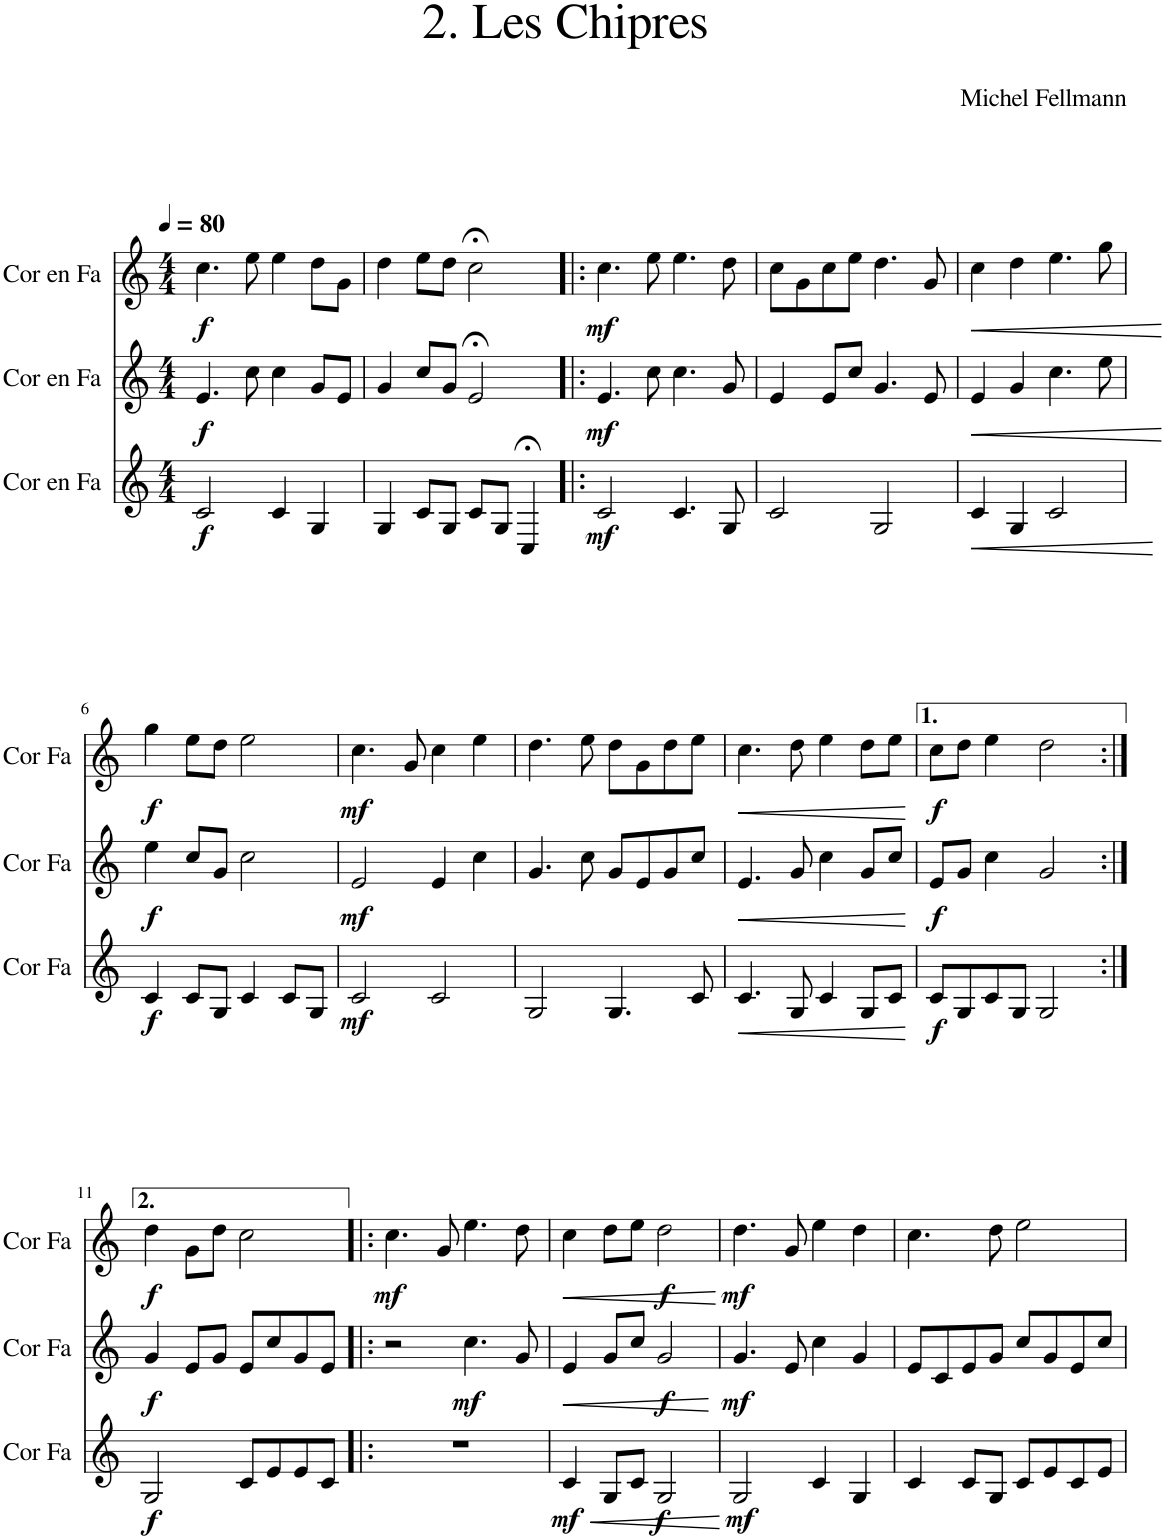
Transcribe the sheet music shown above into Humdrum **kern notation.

**kern	**dynam	**kern	**dynam	**kern	**dynam
*part3	*part3	*part2	*part2	*part1	*part1
*staff3	*staff3	*staff2	*staff2	*staff1	*staff1
*I"Cor en Fa	*	*I"Cor en Fa	*	*I"Cor en Fa	*
*I'Cor Fa	*	*I'Cor Fa	*	*I'Cor Fa	*
*clefG2	*	*clefG2	*	*clefG2	*
*Trd4c7	*	*Trd4c7	*	*Trd4c7	*
*k[]	*	*k[]	*	*k[]	*
*M4/4	*	*M4/4	*	*M4/4	*
*MM80	*	*MM80	*	*MM80	*
=1	=1	=1	=1	=1	=1
!	!LO:DY:b	!	!LO:DY:b	!	!LO:DY:b
2c/	f	4.e/	f	4.cc\	f
.	.	8cc\	.	8ee\	.
4c/	.	4cc\	.	4ee\	.
4G/	.	8g/L	.	8dd\L	.
.	.	8e/J	.	8g\J	.
=2	=2	=2	=2	=2	=2
4G/	.	4g/	.	4dd\	.
8c/L	.	8cc/L	.	8ee\L	.
8G/J	.	8g/J	.	8dd\J	.
8c/L	.	2e;</	.	2cc;<\	.
8G/J	.	.	.	.	.
4C;</	.	.	.	.	.
=3!|:	=3!|:	=3!|:	=3!|:	=3!|:	=3!|:
!	!LO:DY:b	!	!LO:DY:b	!	!LO:DY:b
2c/	mf	4.e/	mf	4.cc\	mf
.	.	8cc\	.	8ee\	.
4.c/	.	4.cc\	.	4.ee\	.
8G/	.	8g/	.	8dd\	.
=4	=4	=4	=4	=4	=4
2c/	.	4e/	.	8cc\L	.
.	.	.	.	8g\	.
.	.	8e/L	.	8cc\	.
.	.	8cc/J	.	8ee\J	.
2G/	.	4.g/	.	4.dd\	.
.	.	8e/	.	8g/	.
=5	=5	=5	=5	=5	=5
!	!LO:HP:b	!	!LO:HP:b	!	!LO:HP:b
4c/	<	4e/	<	4cc\	<
4G/	.	4g/	.	4dd\	.
2c/	.	4.cc\	.	4.ee\	.
.	.	8ee\	.	8gg\	.
.	[	.	[	.	[
!!LO:LB:g=z
=6	=6	=6	=6	=6	=6
!	!LO:DY:b	!	!LO:DY:b	!	!LO:DY:b
4c/	f	4ee\	f	4gg\	f
8c/L	.	8cc/L	.	8ee\L	.
8G/J	.	8g/J	.	8dd\J	.
4c/	.	2cc\	.	2ee\	.
8c/L	.	.	.	.	.
8G/J	.	.	.	.	.
=7	=7	=7	=7	=7	=7
!	!LO:DY:b	!	!LO:DY:b	!	!LO:DY:b
2c/	mf	2e/	mf	4.cc\	mf
.	.	.	.	8g/	.
2c/	.	4e/	.	4cc\	.
.	.	4cc\	.	4ee\	.
=8	=8	=8	=8	=8	=8
2G/	.	4.g/	.	4.dd\	.
.	.	8cc\	.	8ee\	.
4.G/	.	8g/L	.	8dd\L	.
.	.	8e/	.	8g\	.
.	.	8g/	.	8dd\	.
8c/	.	8cc/J	.	8ee\J	.
=9	=9	=9	=9	=9	=9
!	!LO:HP:b	!	!LO:HP:b	!	!LO:HP:b
4.c/	<	4.e/	<	4.cc\	<
8G/	.	8g/	.	8dd\	.
4c/	.	4cc\	.	4ee\	.
8G/L	.	8g/L	.	8dd\L	.
8c/J	.	8cc/J	.	8ee\J	.
.	[	.	[	.	[
=10	=10	=10	=10	=10	=10
!	!LO:DY:b	!	!LO:DY:b	!	!LO:DY:b
8c/L	f	8e/L	f	8cc\L	f
8G/	.	8g/J	.	8dd\J	.
8c/	.	4cc\	.	4ee\	.
8G/J	.	.	.	.	.
2G/	.	2g/	.	2dd\	.
!!LO:LB:g=z
=11:|!	=11:|!	=11:|!	=11:|!	=11:|!	=11:|!
!	!LO:DY:b	!	!LO:DY:b	!	!LO:DY:b
2G/	f	4g/	f	4dd\	f
.	.	8e/L	.	8g\L	.
.	.	8g/J	.	8dd\J	.
8c/L	.	8e/L	.	2cc\	.
8e/	.	8cc/	.	.	.
8e/	.	8g/	.	.	.
8c/J	.	8e/J	.	.	.
=12!|:	=12!|:	=12!|:	=12!|:	=12!|:	=12!|:
!	!	!	!	!	!LO:DY:b
1r	.	2r	.	4.cc\	mf
.	.	.	.	8g/	.
!	!	!	!LO:DY:b	!	!
.	.	4.cc\	mf	4.ee\	.
.	.	8g/	.	8dd\	.
=13	=13	=13	=13	=13	=13
!	!LO:HP:b	!	!LO:HP:b	!	!LO:HP:b
!	!LO:DY:n=1:b	!	!	!	!
4c/	< mf	4e/	<	4cc\	<
8G/L	.	8g/L	.	8dd\L	.
8c/J	.	8cc/J	.	8ee\J	.
!	!LO:DY:n=2:b	!	!LO:DY:b	!	!LO:DY:b
2G/	f	2g/	f	2dd\	f
.	[	.	[	.	[
=14	=14	=14	=14	=14	=14
!	!LO:DY:b	!	!LO:DY:b	!	!LO:DY:b
2G/	mf	4.g/	mf	4.dd\	mf
.	.	8e/	.	8g/	.
4c/	.	4cc\	.	4ee\	.
4G/	.	4g/	.	4dd\	.
=15	=15	=15	=15	=15	=15
4c/	.	8e/L	.	4.cc\	.
.	.	8c/	.	.	.
8c/L	.	8e/	.	.	.
8G/J	.	8g/J	.	8dd\	.
8c/L	.	8cc/L	.	2ee\	.
8e/	.	8g/	.	.	.
8c/	.	8e/	.	.	.
8e/J	.	8cc/J	.	.	.
=	=	=	=	=	=
*-	*-	*-	*-	*-	*-
